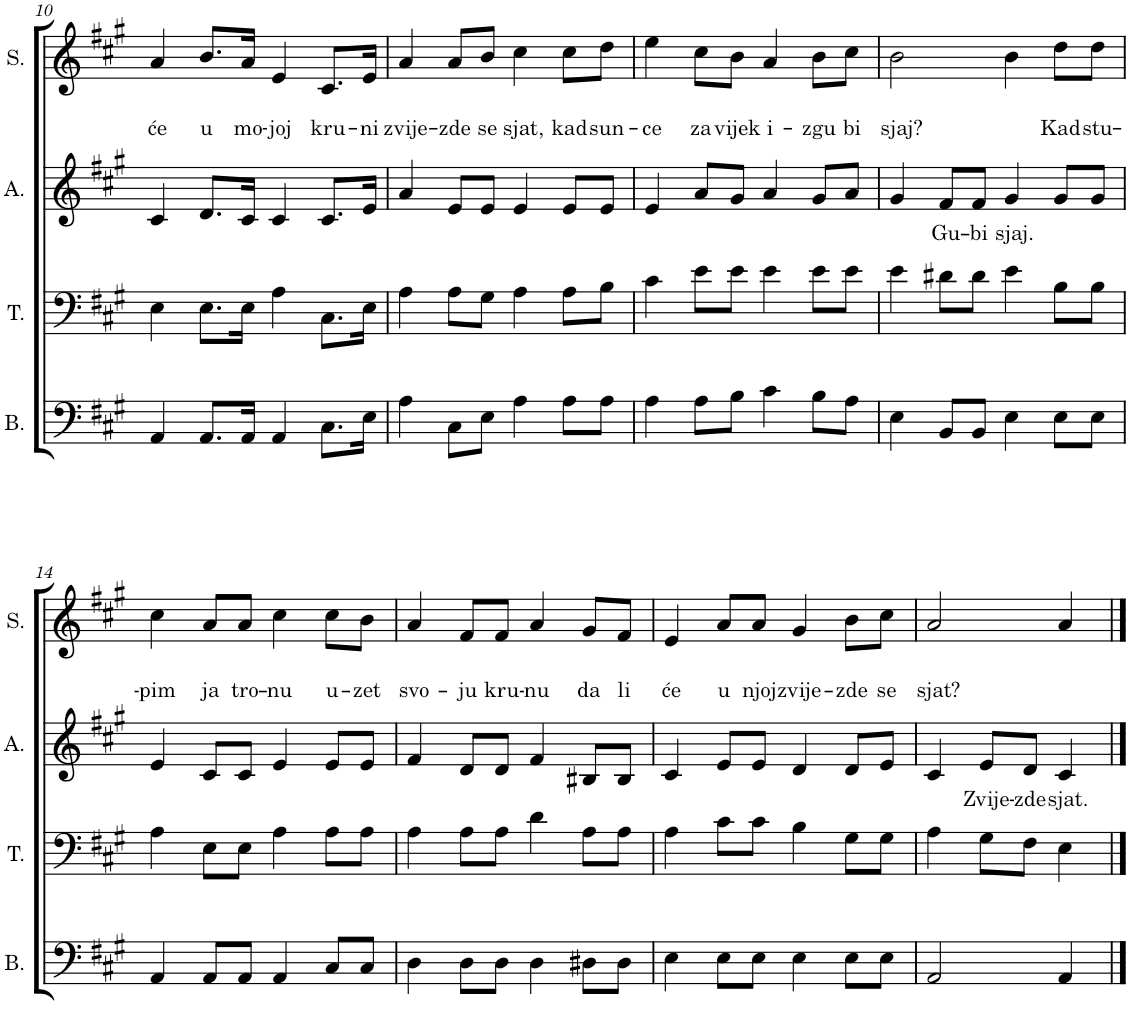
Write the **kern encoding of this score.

**kern	**kern	**kern	**text	**kern	**text	**text
*part4	*part3	*part2	*part2	*part1	*part1	*part1
*staff4	*staff3	*staff2	*staff2	*staff1	*staff1	*staff1
*I"Bass	*I"Tenor	*I"Alto	*	*I"Soprano	*	*
*I'B.	*I'T.	*I'A.	*	*I'S.	*	*
!!LO:PB:g=z
*clefF4	*clefF4	*clefG2	*	*clefG2	*	*
*k[f#c#g#]	*k[f#c#g#]	*k[f#c#g#]	*	*k[f#c#g#]	*	*
*M4/4	*M4/4	*M4/4	*	*M4/4	*	*
*met(c)	*met(c)	*met(c)	*	*met(c)	*	*
=10	=10	=10	=10	=10	=10	=10
!	!	!	!	!	!	!LO:LY:b
4AA/	4E\	4c#/	.	4a/	.	će
!	!	!	!	!	!	!LO:LY:b
8.AA/L	8.E\L	8.d/L	.	8.b/L	.	u
!	!	!	!	!	!	!LO:LY:b
16AA/Jk	16E\Jk	16c#/Jk	.	16a/Jk	.	mo-
!	!	!	!	!	!	!LO:LY:b
4AA/	4A\	4c#/	.	4e/	.	-joj
!	!	!	!	!	!	!LO:LY:b
8.C#\L	8.C#\L	8.c#/L	.	8.c#/L	.	kru-
!	!	!	!	!	!	!LO:LY:b
16E\Jk	16E\Jk	16e/Jk	.	16e/Jk	.	-ni
=11	=11	=11	=11	=11	=11	=11
!	!	!	!	!	!	!LO:LY:b
4A\	4A\	4a/	.	4a/	.	zvije-
!	!	!	!	!	!	!LO:LY:b
8C#\L	8A\L	8e/L	.	8a/L	.	-zde
!	!	!	!	!	!	!LO:LY:b
8E\J	8G#\J	8e/J	.	8b/J	.	se
!	!	!	!	!	!	!LO:LY:b
4A\	4A\	4e/	.	4cc#\	.	sjat,
!	!	!	!	!	!	!LO:LY:b
8A\L	8A\L	8e/L	.	8cc#\L	.	kad
!	!	!	!	!	!	!LO:LY:b
8A\J	8B\J	8e/J	.	8dd\J	.	sun-
=12	=12	=12	=12	=12	=12	=12
!	!	!	!	!	!	!LO:LY:b
4A\	4c#\	4e/	.	4ee\	.	-ce
!	!	!	!	!	!	!LO:LY:b
8A\L	8e\L	8a/L	.	8cc#\L	.	za
!	!	!	!	!	!	!LO:LY:b
8B\J	8e\J	8g#/J	.	8b\J	.	vijek
!	!	!	!	!	!	!LO:LY:b
4c#\	4e\	4a/	.	4a/	.	i-
!	!	!	!	!	!	!LO:LY:b
8B\L	8e\L	8g#/L	.	8b\L	.	-zgu
!	!	!	!	!	!	!LO:LY:b
8A\J	8e\J	8a/J	.	8cc#\J	.	bi
=13	=13	=13	=13	=13	=13	=13
!	!	!	!	!	!	!LO:LY:b
4E\	4e\	4g#/	.	2b\	.	sjaj?
!	!	!	!LO:LY:b	!	!	!
8BB/L	8d#X\L	8f#/L	Gu-	.	.	.
!	!	!	!LO:LY:b	!	!	!
8BB/J	8d#\J	8f#/J	-bi	.	.	.
!	!	!	!LO:LY:b	!	!	!
4E\	4e\	4g#/	sjaj.	4b\	.	.
!	!	!	!	!	!	!LO:LY:b
8E\L	8B\L	8g#/L	.	8dd\L	.	Kad
!	!	!	!	!	!	!LO:LY:b
8E\J	8B\J	8g#/J	.	8dd\J	.	stu-
!!LO:LB:g=z
=14	=14	=14	=14	=14	=14	=14
!	!	!	!	!	!	!LO:LY:b
4AA/	4A\	4e/	.	4cc#\	.	-pim
!	!	!	!	!	!	!LO:LY:b
8AA/L	8E\L	8c#/L	.	8a/L	.	ja
!	!	!	!	!	!	!LO:LY:b
8AA/J	8E\J	8c#/J	.	8a/J	.	tro-
!	!	!	!	!	!	!LO:LY:b
4AA/	4A\	4e/	.	4cc#\	.	-nu
!	!	!	!	!	!	!LO:LY:b
8C#/L	8A\L	8e/L	.	8cc#\L	.	u-
!	!	!	!	!	!	!LO:LY:b
8C#/J	8A\J	8e/J	.	8b\J	.	-zet
=15	=15	=15	=15	=15	=15	=15
!	!	!	!	!	!	!LO:LY:b
4D\	4A\	4f#/	.	4a/	.	svo-
!	!	!	!	!	!	!LO:LY:b
8D\L	8A\L	8d/L	.	8f#/L	.	-ju
!	!	!	!	!	!	!LO:LY:b
8D\J	8A\J	8d/J	.	8f#/J	.	kru-
!	!	!	!	!	!	!LO:LY:b
4D\	4d\	4f#/	.	4a/	.	-nu
!	!	!	!	!	!	!LO:LY:b
8D#X\L	8A\L	8B#X/L	.	8g#/L	.	da
!	!	!	!	!	!	!LO:LY:b
8D#\J	8A\J	8B#/J	.	8f#/J	.	li
=16	=16	=16	=16	=16	=16	=16
!	!	!	!	!	!	!LO:LY:b
4E\	4A\	4c#/	.	4e/	.	će
!	!	!	!	!	!	!LO:LY:b
8E\L	8c#\L	8e/L	.	8a/L	.	u
!	!	!	!	!	!	!LO:LY:b
8E\J	8c#\J	8e/J	.	8a/J	.	njoj
!	!	!	!	!	!	!LO:LY:b
4E\	4B\	4d/	.	4g#/	.	zvije-
!	!	!	!	!	!	!LO:LY:b
8E\L	8G#\L	8d/L	.	8b\L	.	-zde
!	!	!	!	!	!	!LO:LY:b
8E\J	8G#\J	8e/J	.	8cc#\J	.	se
=17	=17	=17	=17	=17	=17	=17
!	!	!	!	!	!	!LO:LY:b
2AA/	4A\	4c#/	.	2a/	.	sjat?
!	!	!	!LO:LY:b	!	!	!
.	8G#\L	8e/L	Zvije-	.	.	.
!	!	!	!LO:LY:b	!	!	!
.	8F#\J	8d/J	-zde	.	.	.
!	!	!	!LO:LY:b	!	!	!
4AA/	4E\	4c#/	sjat.	4a/	.	.
==	==	==	==	==	==	==
*-	*-	*-	*-	*-	*-	*-
